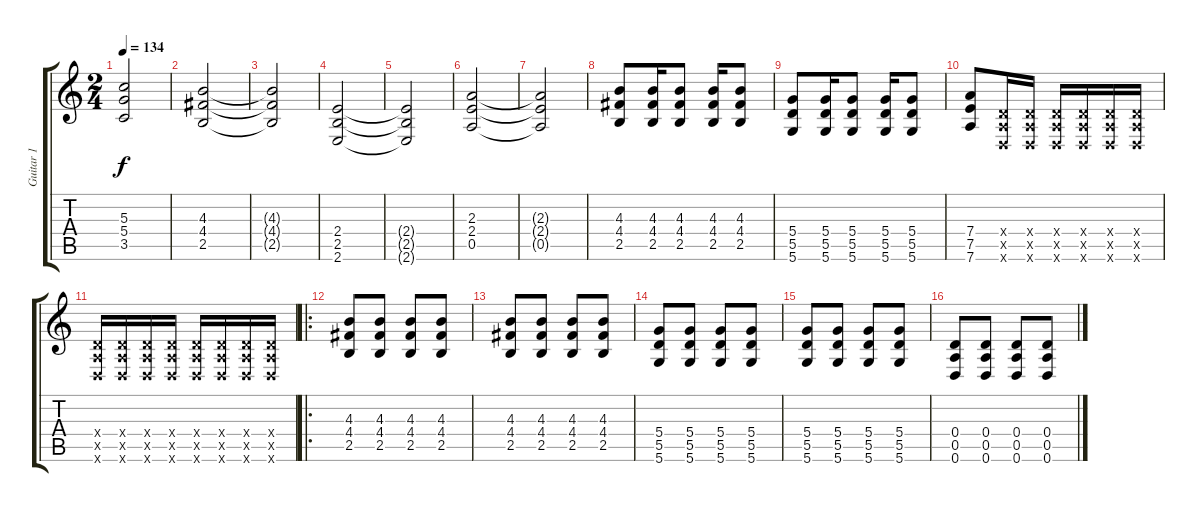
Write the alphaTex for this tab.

\track ("Guitar 1" "Guitar 1") {instrument distortionguitar}
\staff {score tabs}
\tuning (E4 B3 G3 D3 A2 D2) {hide}
\ts (2 4)
\tempo 134
\clef g2
\ks c
(5.3{t} 5.4{t} 3.5{t}).2{dy f} |
(4.3 4.4 2.5).2 |
(4.3{t} 4.4{t} 2.5{t}).2 |
(2.4 2.5 2.6).2 |
(2.4{t} 2.5{t} 2.6{t}).2 |
(2.3 2.4 0.5).2 |
(2.3{t} 2.4{t} 0.5{t}).2 |
(4.3 4.4 2.5).8 (4.3 4.4 2.5).16 (4.3 4.4 2.5).8 (4.3 4.4 2.5).16 (4.3 4.4 2.5).8 |
(5.4 5.5 5.6).8 (5.4 5.5 5.6).16 (5.4 5.5 5.6).8 (5.4 5.5 5.6).16 (5.4 5.5 5.6).8 |
(7.4 7.5 7.6).8 (0.4{x} 0.5{x} 0.6{x}).16 (0.4{x} 0.5{x} 0.6{x}).16 (0.4{x} 0.5{x} 0.6{x}).16 (0.4{x} 0.5{x} 0.6{x}).16 (0.4{x} 0.5{x} 0.6{x}).16 (0.4{x} 0.5{x} 0.6{x}).16 |
(0.4{x} 0.5{x} 0.6{x}).16 (0.4{x} 0.5{x} 0.6{x}).16 (0.4{x} 0.5{x} 0.6{x}).16 (0.4{x} 0.5{x} 0.6{x}).16 (0.4{x} 0.5{x} 0.6{x}).16 (0.4{x} 0.5{x} 0.6{x}).16 (0.4{x} 0.5{x} 0.6{x}).16 (0.4{x} 0.5{x} 0.6{x}).16 |
\ro
(4.3 4.4 2.5).8 (4.3 4.4 2.5).8 (4.3 4.4 2.5).8 (4.3 4.4 2.5).8 |
(4.3 4.4 2.5).8 (4.3 4.4 2.5).8 (4.3 4.4 2.5).8 (4.3 4.4 2.5).8 |
(5.4 5.5 5.6).8 (5.4 5.5 5.6).8 (5.4 5.5 5.6).8 (5.4 5.5 5.6).8 |
(5.4 5.5 5.6).8 (5.4 5.5 5.6).8 (5.4 5.5 5.6).8 (5.4 5.5 5.6).8 |
(0.4 0.5 0.6).8 (0.4 0.5 0.6).8 (0.4 0.5 0.6).8 (0.4 0.5 0.6).8
